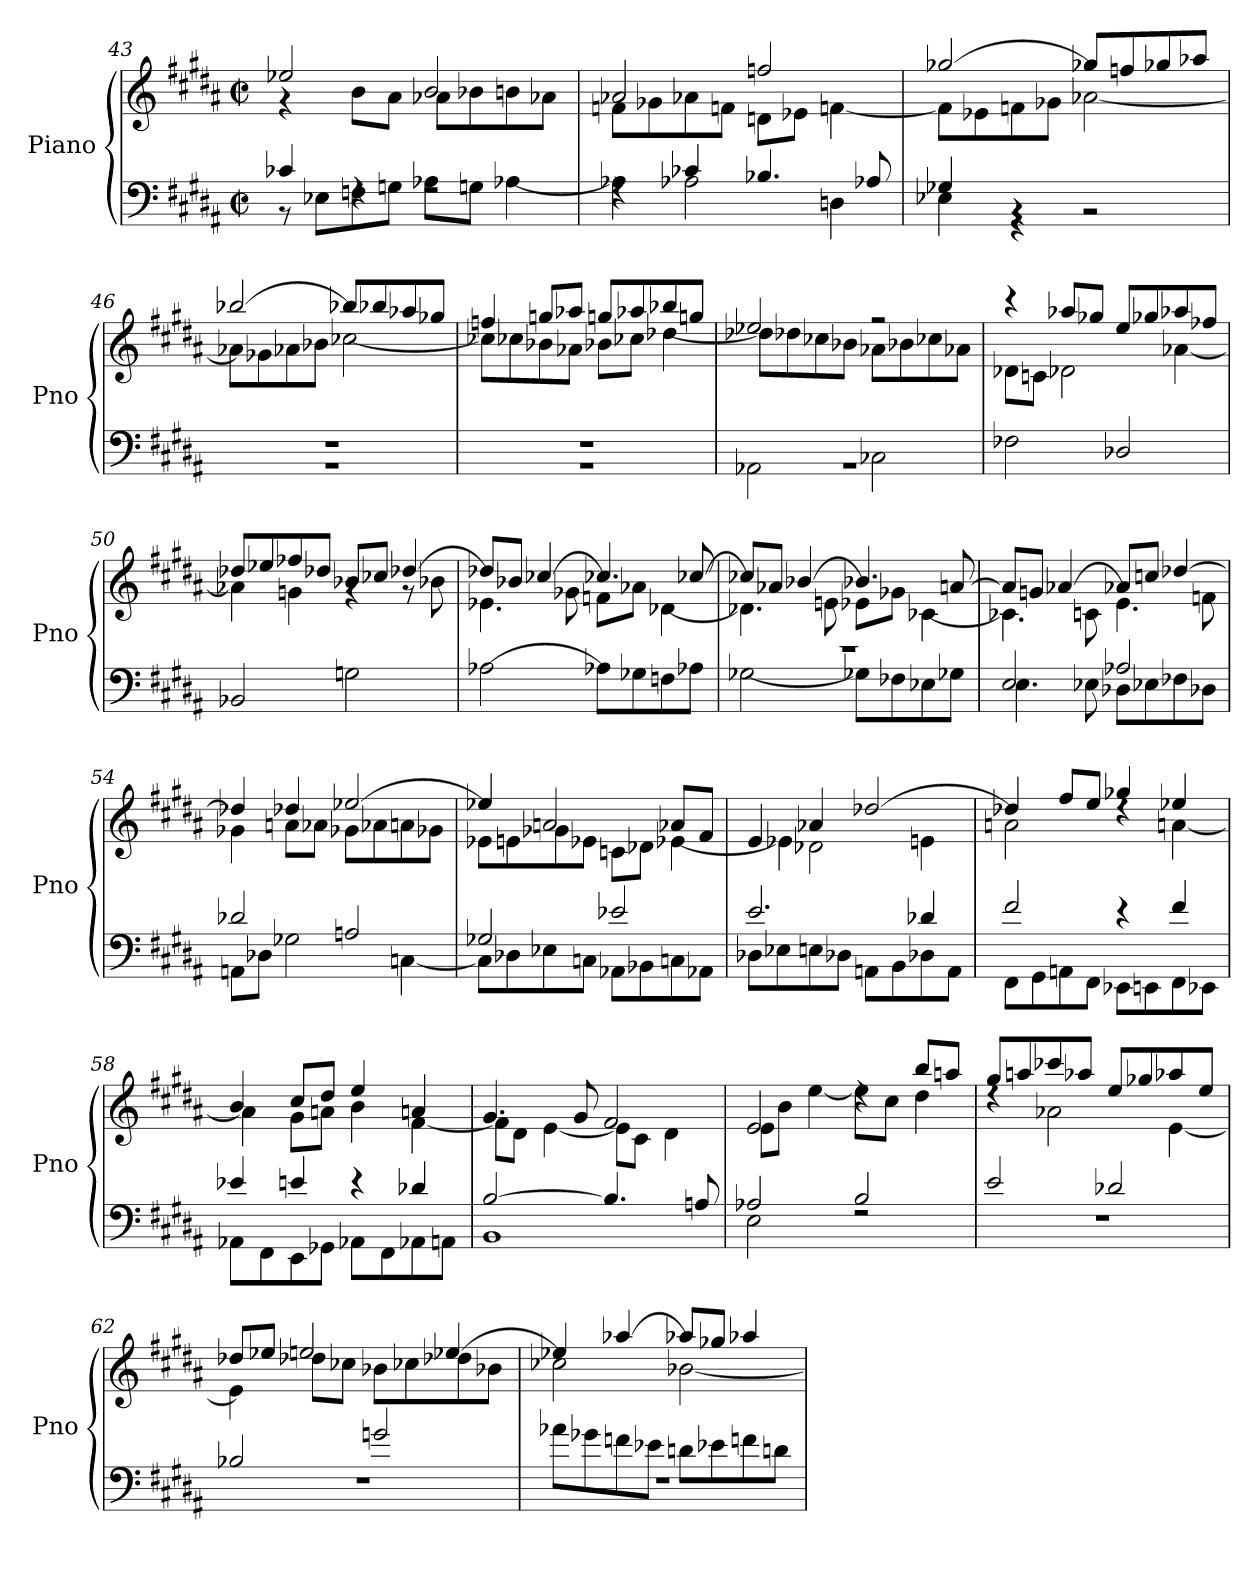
**kern	**kern
*part1	*part1
*staff2	*staff1
*I"Piano	*
*I'Pno	*
*clefF4	*clefG2
*k[f#c#g#d#a#]	*k[f#c#g#d#a#]
*M2/2	*M2/2
*met(c|)	*met(c|)
=43	=43
*^	*^
4c-Xi/	8r	2ee-Xi/	4r
.	8E-Xi\L	.	.
4rF	8Fni\	.	8b\L
.	8Gni\J	.	8a#j\J
2rF	8A-Xi\L	2b/	8a-Xi\L
.	8Gni\J	.	8b-Xi\
.	[4A-Xi\	.	8b\
.	.	.	8a-Xi\J
=44	=44	=44	=44
4rF	4A-Xi\]	2a-Xi/	8fni\L
.	.	.	8g-Xi\
4c-Xi/	2A-Xi\	.	8a-Xi\
.	.	.	8fni\J
4.B-Xi/	.	2ffni/	8dni\L
.	.	.	8e-Xi\J
.	4Dni\	.	[4fni\
8A-Xi/	.	.	.
=45	=45	=45	=45
4G-Xi/	4E-Xi\	[2gg-Xi/	8fni\L]
.	.	.	8e-Xi\
4rBB	4r	.	8fni\
.	.	.	8g-Xi\J
2rBB	2r	8gg-Xi/L]	[2a-Xi\
.	.	8ffni/	.
.	.	8gg-Xi/	.
.	.	8aa-Xi/J	.
=46	=46	=46	=46
1rBB	1rF	[2bb-Xi/	8a-Xi\L]
.	.	.	8g-Xi\
.	.	.	8a-Xi\
.	.	.	8b-Xi\J
.	.	8bb-Xi/L]	[2cc-Xi\
.	.	8bb-Xi/	.
.	.	8aa-Xi/	.
.	.	8gg-Xi/J	.
!!LO:LB:g=z	!!
=47	=47	=47	=47
1rBB	1rF	4ffni/	8cc-Xi\L]
.	.	.	8cc-Xi\
.	.	8ggni/L	8b-Xi\
.	.	8aa-Xi/J	8a-Xi\J
.	.	8ggni/L	8b-Xi\L
.	.	8aa-Xi/	8cc-Xi\J
.	.	8bb-Xi/	[4dd-Xi\
.	.	8ggni/J	.
=48	=48	=48	=48
1rBB	2AA-Xi\	2ee-Xi/	8dd-Xi\L]
.	.	.	8dd-Xi\
.	.	.	8cc-Xi\
.	.	.	8b-Xi\J
.	2C-Xi\	2r	8a-Xi\L
.	.	.	8b-Xi\
.	.	.	8cc-Xi\
.	.	.	8a-Xi\J
*v	*v	*	*
=49	=49	=49
2F-Xi\	4r	8d-Xi\L
.	.	8cni\J
.	8aa-Xi/L	2d-Xi\
.	8gg-Xi/J	.
2D-Xi/	8ee/L	.
.	8gg-Xi/	.
.	8aa-Xi/	[4a-Xi\
.	8ff-Xi/J	.
=50	=50	=50
2BB-Xi/	8dd-Xi/L	4a-Xi\]
.	8ee-Xi/	.
.	8ff-Xi/	4gni\
.	8dd-Xi/J	.
2Gni\	8b-Xi/L	4rg
.	8cc-Xi/J	.
.	[4dd-Xi/	8rg
.	.	8b-Xi\
=51	=51	=51
[2A-Xi\	8dd-Xi/L]	4.e-Xi\
.	8b-Xi/J	.
.	[4cc-Xi/	.
.	.	8g-Xi\
8A-Xi\L]	4.cc-Xi/]	8fni\L
8G-Xi\	.	8a-Xi\J
8Fni\	.	[4d-Xi\
8A-Xi\J	[8cc-Xi/	.
!!LO:LB:g=z	!!
=52	=52	=52
*^	*	*
1r	[2G-Xi\	8cc-Xi/L]	4.d-Xi\]
.	.	8a-Xi/J	.
.	.	[4b-Xi/	.
.	.	.	8en\
.	8G-Xi\L]	4.b-Xi/]	8e-Xi\L
.	8F-XZ\	.	8g-Xi\J
.	8E-Xi\	.	[4c-Xi\
.	8G-Xi\J	[8an/	.
=53	=53	=53	=53
2E/	4.E\	8a/L]	4.c-Xi\]
.	.	8gni/J	.
.	.	[4a-Xi/	.
.	8E-Xi\	.	8cni\
2A-Xi/	8D-Xi\L	8a-Xi/L]	4.e\
.	8E-Xi\	8ccni/J	.
.	8F-Xi\	[4dd-Xi/	.
.	8D-Xi\J	.	8fni\
=54	=54	=54	=54
2d-Xi/	8AAn\L	4dd-Xi/]	4g-Xi\
.	8D-Xi\J	.	.
.	2G-Xi\	4dd-Xi/	8an\L
.	.	.	8a-Xi\J
2An/	.	[2ee-Xi/	8g-Xi\L
.	.	.	8a-Xi\
.	[4Cni\	.	8an\
.	.	.	8g-Xi\J
=55	=55	=55	=55
2G-Xi/	8Cni\L]	4ee-Xi/]	8e-Xi\L
.	8D-Xi\	.	8e\
.	8E-Xi\	2an/	8g-Xi\
.	8Cni\J	.	8e-Xi\J
2e-Xi/	8AA-Xi\L	.	8cni\L
.	8BB-Xi\	.	8d-Xi\J
.	8Cni\	8a-Xi/L	[4e-Xi\
.	8AA-Xi\J	8f#/J	.
!!LO:PB:g=z	!!
=56	=56	=56	=56
2.e/	8D-Xi\L	4e/	4e-Xi\]
.	8E-Xi\	.	.
.	8E\	4a-Xi/	2d-Xi\
.	8D-Xi\J	.	.
.	8AAn\L	[2dd-Xi/	.
.	8BB\	.	.
4d-Xi/	8D-Xi\	.	4e\
.	8AA\J	.	.
=57	=57	=57	=57
2f#/	8FF#\L	4dd-Xi/]	2an\
.	8GG#j\	.	.
.	8AAn\	8ff#/L	.
.	8FF#\J	8ee/J	.
4r	8EE-Xi\L	4gg-Xi/	4rdd
.	8EE\	.	.
4f#/	8FF#\	4ee-Xi/	[4an\
.	8EE-Xi\J	.	.
=58	=58	=58	=58
4e-Xi/	8AA-Xi\L	4b/	4a\]
.	8FF#\	.	.
4e/	8EE\	8cc#/L	8g#\L
.	8GG-Xi\J	8dd#/J	8an\J
4r	8AA-Xi\L	4ee/	4b\
.	8FF#\	.	.
4d-Xi/	8AA-Xi\	4an/	[4f#\
.	8AAn\J	.	.
=59	=59	=59	=59
[2B/	1BB	4.g#/	8f#\L]
.	.	.	8d#\J
.	.	.	[4e\
.	.	8g#/	.
4.B/]	.	2f#/	8e\L]
.	.	.	8c#\J
.	.	.	4d#\
8An/	.	.	.
!!LO:LB:g=z	!!
=60	=60	=60	=60
2A-Xi/	2E\	2e/	8e\L
.	.	.	8b\J
.	.	.	[4ee\
2B/	2rF	4rdd	8ee\L]
.	.	.	8cc#\J
.	.	8bb/L	4dd#\
.	.	8aan/J	.
=61	=61	=61	=61
2e/	1rF	8gg#/L	4rdd
.	.	8aan/	.
.	.	8ccc-Xi/	2a-Xi\
.	.	8aa-Xi/J	.
2d-Xi/	.	8ee/L	.
.	.	8gg-Xi/	.
.	.	8aa-Xi/	[4e\
.	.	8ee/J	.
=62	=62	=62	=62
2B-Xi/	1rF	8dd-Xi/L	4e\]
.	.	8ee-Xi/J	.
.	.	2ee/	8dd-Xi\L
.	.	.	8cc-Xi\J
2gni/	.	.	8b-Xi\L
.	.	.	8cc-Xi\
.	.	[4ee-Xi/	8dd-Xi\
.	.	.	8b-Xi\J
=63	=63	=63	=63
8a-Xi\L	1rF	4ee-Xi/]	2cc-Xi\
8g-Xi\	.	.	.
8fni\	.	[4aa-Xi/	.
8e-Xi\J	.	.	.
8dni\L	.	8aa-Xi/L]	[2b-Xi\
8e-Xi\	.	8gg-Xi/J	.
8fni\	.	4aa-Xi/	.
8dni\J	.	.	.
*v	*v	*	*
*	*v	*v
=	=
*-	*-
